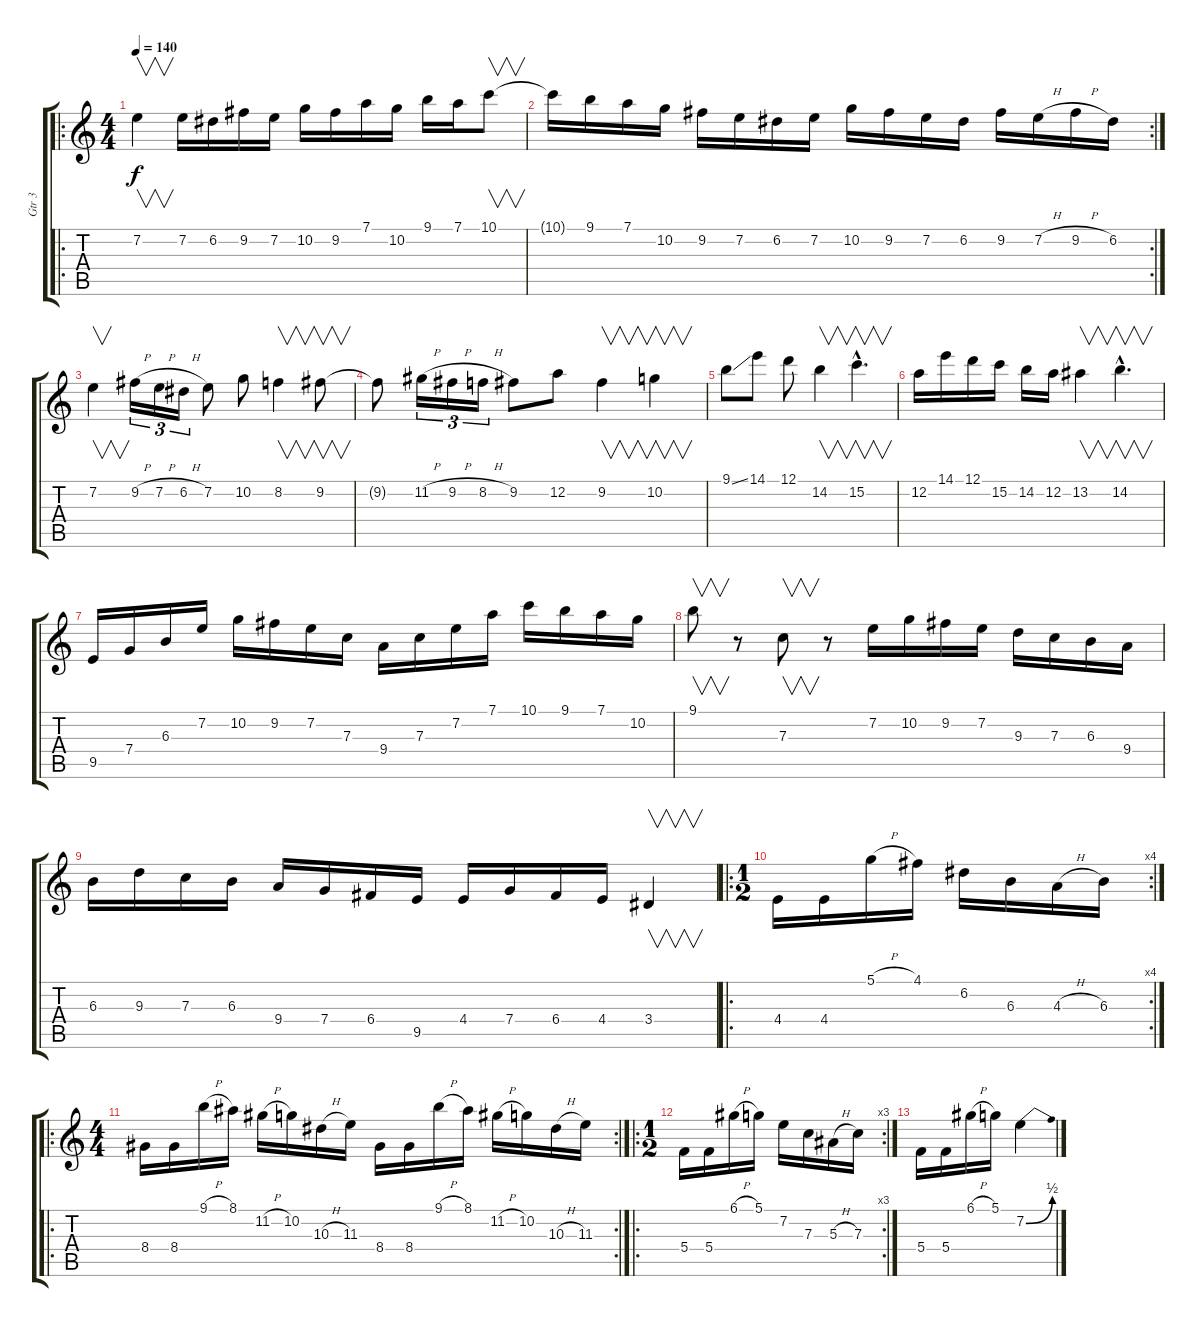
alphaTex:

\track ("Gtr 3" "Gtr 3") {instrument acousticguitarnylon}
\staff {score tabs}
\tuning (D4 A3 F3 C3 G2 D2) {hide}
\ro
\ts (4 4)
\tempo 140
\clef g2
\ks c
7.2.4{v dy f instrument acousticguitarnylon} 7.2.16 6.2.16 9.2.16 7.2.16 10.2.16 9.2.16 7.1.16 10.2.16 9.1.16 7.1.16 10.1.8{v} |
\rc 2
10.1{t}.16 9.1.16 7.1.16 10.2.16 9.2.16 7.2.16 6.2.16 7.2.16 10.2.16 9.2.16 7.2.16 6.2.16 9.2.16 7.2{h}.16 9.2{h}.16 6.2.16 |
7.2.4{v} 9.2{h}.16{tu (3 2)} 7.2{h}.16{tu (3 2)} 6.2{h}.16{tu (3 2)} 7.2.8 10.2.8 8.2.4{v} 9.2.8{v} |
9.2{t}.8 11.2{h}.16{tu (3 2)} 9.2{h}.16{tu (3 2)} 8.2{h}.16{tu (3 2)} 9.2.8 12.2.8 9.2.4{v} 10.2.4{v} |
9.1{ss}.8 14.1.8 12.1.8 14.2.4{v} 15.2{hac}.4{v d} |
12.2.16 14.1.16 12.1.16 15.2.16 14.2.16 12.2.16 13.2.4{v} 14.2{hac}.4{v d} |
9.5.16 7.4.16 6.3.16 7.2.16 10.2.16 9.2.16 7.2.16 7.3.16 9.4.16 7.3.16 7.2.16 7.1.16 10.1.16 9.1.16 7.1.16 10.2.16 |
9.1.8{v} r.8 7.3.8{v} r.8 7.2.16 10.2.16 9.2.16 7.2.16 9.3.16 7.3.16 6.3.16 9.4.16 |
6.3.16 9.3.16 7.3.16 6.3.16 9.4.16 7.4.16 6.4.16 9.5.16 4.4.16 7.4.16 6.4.16 4.4.16 3.4.4{v} |
\ro
\rc 4
\ts (1 2)
4.4.16 4.4.16 5.1{h}.16 4.1.16 6.2.16 6.3.16 4.3{h}.16 6.3.16 |
\ro
\rc 2
\ts (4 4)
8.4.16 8.4.16 9.1{h}.16 8.1.16 11.2{h}.16 10.2.16 10.3{h}.16 11.3.16 8.4.16 8.4.16 9.1{h}.16 8.1.16 11.2{h}.16 10.2.16 10.3{h}.16 11.3.16 |
\ro
\rc 3
\ts (1 2)
5.4.16 5.4.16 6.1{h}.16 5.1.16 7.2.16 7.3.16 5.3{h}.16 7.3.16 |
5.4.16 5.4.16 6.1{h}.16 5.1.16 7.2{be (bend 0 0 60 2)}.4
